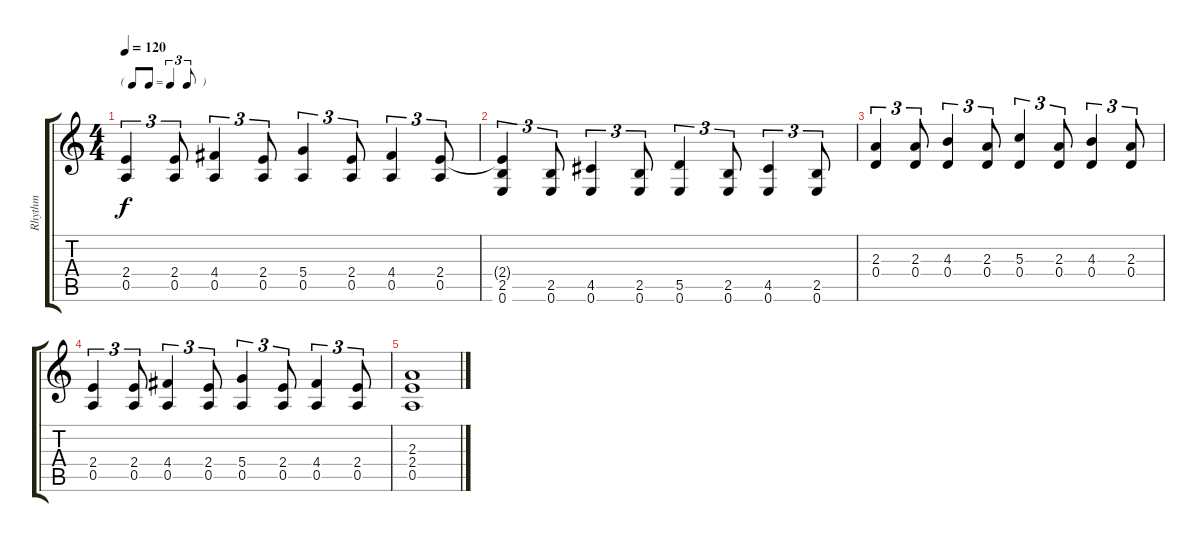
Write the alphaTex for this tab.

\track ("Rhythm" "Rhythm") {instrument electricguitarmuted}
\staff {score tabs}
\tuning (E4 B3 G3 D3 A2 E2) {hide}
\ts (4 4)
\tf triplet8th
\tempo 120
\clef g2
\ks c
(2.4{t} 0.5{t}).4{tu (3 2) dy f} (2.4 0.5).8{tu (3 2)} (4.4 0.5).4{tu (3 2)} (2.4 0.5).8{tu (3 2)} (5.4 0.5).4{tu (3 2)} (2.4 0.5).8{tu (3 2)} (4.4 0.5).4{tu (3 2)} (2.4 0.5).8{tu (3 2)} |
(2.4{t} 2.5 0.6).4{tu (3 2)} (2.5 0.6).8{tu (3 2)} (4.5 0.6).4{tu (3 2)} (2.5 0.6).8{tu (3 2)} (5.5 0.6).4{tu (3 2)} (2.5 0.6).8{tu (3 2)} (4.5 0.6).4{tu (3 2)} (2.5 0.6).8{tu (3 2)} |
(2.3 0.4).4{tu (3 2)} (2.3 0.4).8{tu (3 2)} (4.3 0.4).4{tu (3 2)} (2.3 0.4).8{tu (3 2)} (5.3 0.4).4{tu (3 2)} (2.3 0.4).8{tu (3 2)} (4.3 0.4).4{tu (3 2)} (2.3 0.4).8{tu (3 2)} |
(2.4 0.5).4{tu (3 2)} (2.4 0.5).8{tu (3 2)} (4.4 0.5).4{tu (3 2)} (2.4 0.5).8{tu (3 2)} (5.4 0.5).4{tu (3 2)} (2.4 0.5).8{tu (3 2)} (4.4 0.5).4{tu (3 2)} (2.4 0.5).8{tu (3 2)} |
(2.3 2.4 0.5).1
